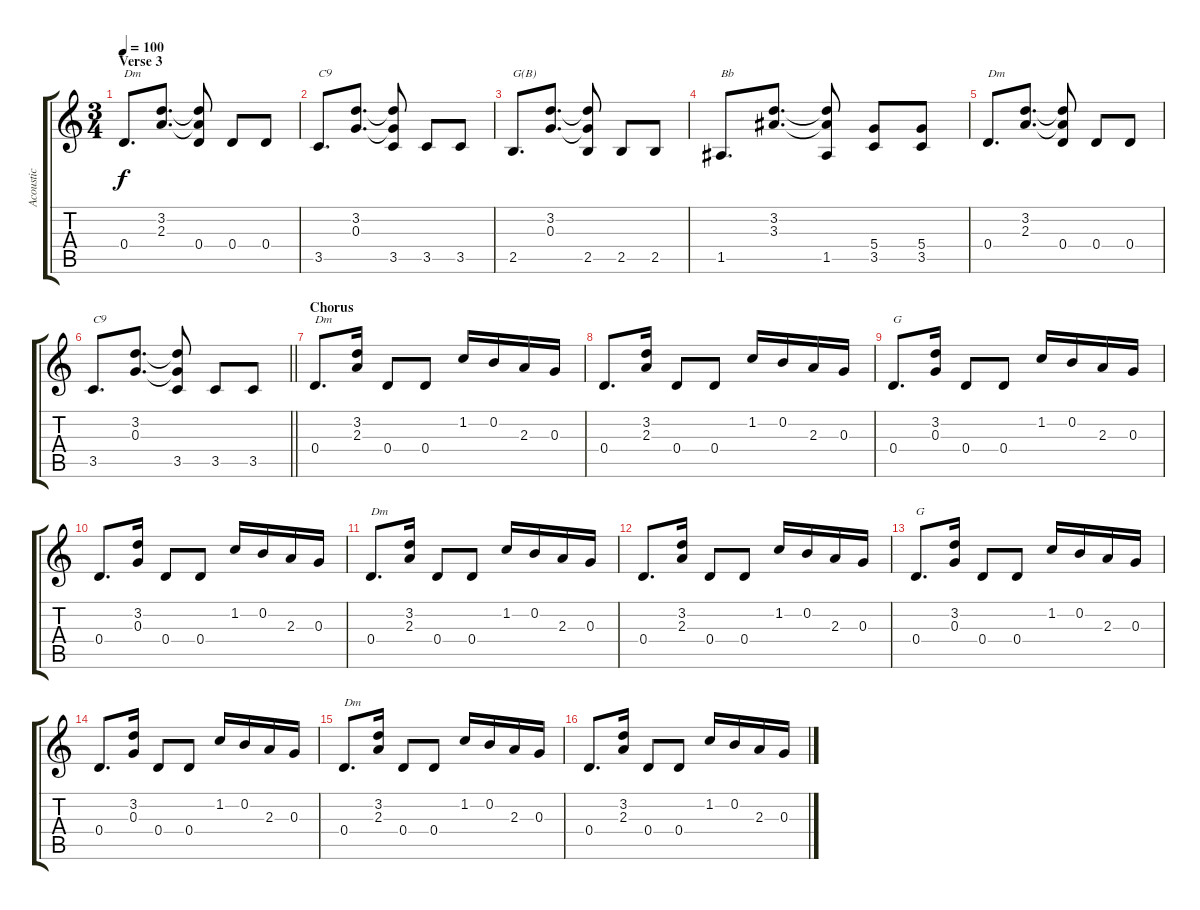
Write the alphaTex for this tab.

\track ("Acoustic" "Acoustic") {instrument acousticguitarsteel}
\staff {score tabs}
\tuning (E4 B3 G3 D3 A2 E2) {hide}
\ts (3 4)
\section ("" "Verse 3")
\tempo 100
\clef g2
\ks c
0.4.8{d txt "Dm" dy f} (3.2 2.3).8{d} (3.2{t} 2.3{t} 0.4).8 0.4.8 0.4.8 |
3.5.8{d txt "C9"} (3.2 0.3).8{d} (3.2{t} 0.3{t} 3.5).8 3.5.8 3.5.8 |
2.5.8{d txt "G(B)"} (3.2 0.3).8{d} (3.2{t} 0.3{t} 2.5).8 2.5.8 2.5.8 |
1.5.8{d txt "Bb"} (3.2 3.3).8{d} (3.2{t} 3.3{t} 1.5).8 (5.4 3.5).8 (5.4 3.5).8 |
0.4.8{d txt "Dm"} (3.2 2.3).8{d} (3.2{t} 2.3{t} 0.4).8 0.4.8 0.4.8 |
\barLineRight lightlight
3.5.8{d txt "C9"} (3.2 0.3).8{d} (3.2{t} 0.3{t} 3.5).8 3.5.8 3.5.8 |
\section ("" "Chorus")
0.4.8{d txt "Dm"} (3.2 2.3).16 0.4.8 0.4.8 1.2.16 0.2.16 2.3.16 0.3.16 |
0.4.8{d} (3.2 2.3).16 0.4.8 0.4.8 1.2.16 0.2.16 2.3.16 0.3.16 |
0.4.8{d txt "G"} (3.2 0.3).16 0.4.8 0.4.8 1.2.16 0.2.16 2.3.16 0.3.16 |
0.4.8{d} (3.2 0.3).16 0.4.8 0.4.8 1.2.16 0.2.16 2.3.16 0.3.16 |
0.4.8{d txt "Dm"} (3.2 2.3).16 0.4.8 0.4.8 1.2.16 0.2.16 2.3.16 0.3.16 |
0.4.8{d} (3.2 2.3).16 0.4.8 0.4.8 1.2.16 0.2.16 2.3.16 0.3.16 |
0.4.8{d txt "G"} (3.2 0.3).16 0.4.8 0.4.8 1.2.16 0.2.16 2.3.16 0.3.16 |
0.4.8{d} (3.2 0.3).16 0.4.8 0.4.8 1.2.16 0.2.16 2.3.16 0.3.16 |
0.4.8{d txt "Dm"} (3.2 2.3).16 0.4.8 0.4.8 1.2.16 0.2.16 2.3.16 0.3.16 |
0.4.8{d} (3.2 2.3).16 0.4.8 0.4.8 1.2.16 0.2.16 2.3.16 0.3.16
